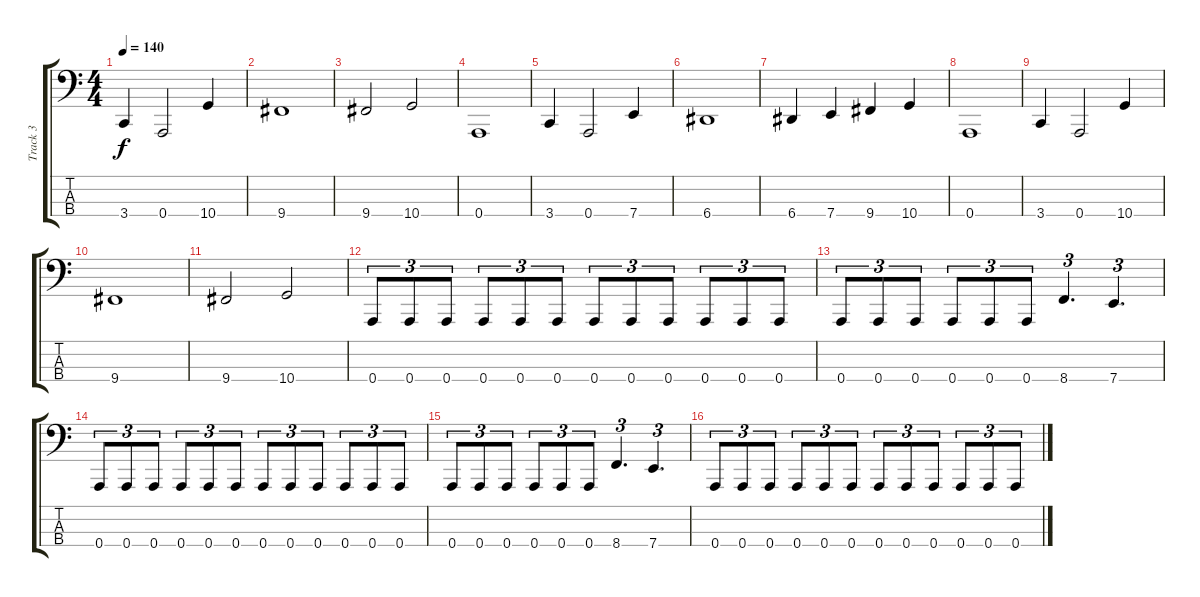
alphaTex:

\track ("Track 3" "Track 3") {instrument electricbasspick}
\staff {score tabs}
\tuning (D2 A1 E1 A0) {hide}
\ts (4 4)
\tempo 140
\clef f4
\ks c
3.4.4{dy f} 0.4.2 10.4.4 |
9.4.1 |
9.4.2 10.4.2 |
0.4.1 |
3.4.4 0.4.2 7.4.4 |
6.4.1 |
6.4.4 7.4.4 9.4.4 10.4.4 |
0.4.1 |
3.4.4 0.4.2 10.4.4 |
9.4.1 |
9.4.2 10.4.2 |
0.4.8{tu (3 2)} 0.4.8{tu (3 2)} 0.4.8{tu (3 2)} 0.4.8{tu (3 2)} 0.4.8{tu (3 2)} 0.4.8{tu (3 2)} 0.4.8{tu (3 2)} 0.4.8{tu (3 2)} 0.4.8{tu (3 2)} 0.4.8{tu (3 2)} 0.4.8{tu (3 2)} 0.4.8{tu (3 2)} |
0.4.8{tu (3 2)} 0.4.8{tu (3 2)} 0.4.8{tu (3 2)} 0.4.8{tu (3 2)} 0.4.8{tu (3 2)} 0.4.8{tu (3 2)} 8.4.4{d tu (3 2)} 7.4.4{d tu (3 2)} |
0.4.8{tu (3 2)} 0.4.8{tu (3 2)} 0.4.8{tu (3 2)} 0.4.8{tu (3 2)} 0.4.8{tu (3 2)} 0.4.8{tu (3 2)} 0.4.8{tu (3 2)} 0.4.8{tu (3 2)} 0.4.8{tu (3 2)} 0.4.8{tu (3 2)} 0.4.8{tu (3 2)} 0.4.8{tu (3 2)} |
0.4.8{tu (3 2)} 0.4.8{tu (3 2)} 0.4.8{tu (3 2)} 0.4.8{tu (3 2)} 0.4.8{tu (3 2)} 0.4.8{tu (3 2)} 8.4.4{d tu (3 2)} 7.4.4{d tu (3 2)} |
0.4.8{tu (3 2)} 0.4.8{tu (3 2)} 0.4.8{tu (3 2)} 0.4.8{tu (3 2)} 0.4.8{tu (3 2)} 0.4.8{tu (3 2)} 0.4.8{tu (3 2)} 0.4.8{tu (3 2)} 0.4.8{tu (3 2)} 0.4.8{tu (3 2)} 0.4.8{tu (3 2)} 0.4.8{tu (3 2)}
